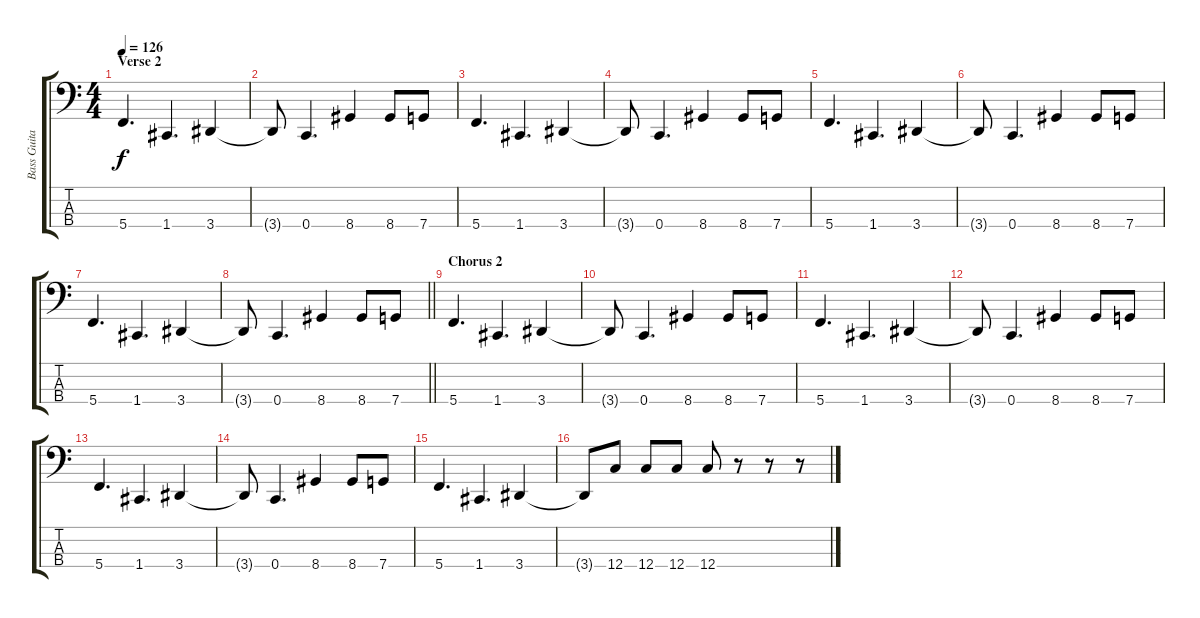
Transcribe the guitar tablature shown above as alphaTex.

\track ("Bass Guitar" "Bass Guita") {instrument electricbassfinger}
\staff {score tabs}
\tuning (F2 C2 G1 C1) {hide}
\ts (4 4)
\section ("" "Verse 2")
\tempo 126
\clef f4
\ks c
5.4.4{d dy f} 1.4.4{d} 3.4.4 |
3.4{t}.8 0.4.4{d} 8.4.4 8.4.8 7.4.8 |
5.4.4{d} 1.4.4{d} 3.4.4 |
3.4{t}.8 0.4.4{d} 8.4.4 8.4.8 7.4.8 |
5.4.4{d} 1.4.4{d} 3.4.4 |
3.4{t}.8 0.4.4{d} 8.4.4 8.4.8 7.4.8 |
5.4.4{d} 1.4.4{d} 3.4.4 |
\barLineRight lightlight
3.4{t}.8 0.4.4{d} 8.4.4 8.4.8 7.4.8 |
\section ("" "Chorus 2")
5.4.4{d} 1.4.4{d} 3.4.4 |
3.4{t}.8 0.4.4{d} 8.4.4 8.4.8 7.4.8 |
5.4.4{d} 1.4.4{d} 3.4.4 |
3.4{t}.8 0.4.4{d} 8.4.4 8.4.8 7.4.8 |
5.4.4{d} 1.4.4{d} 3.4.4 |
3.4{t}.8 0.4.4{d} 8.4.4 8.4.8 7.4.8 |
5.4.4{d} 1.4.4{d} 3.4.4 |
3.4{t}.8 12.4.8 12.4.8 12.4.8 12.4.8 r.8 r.8 r.8
